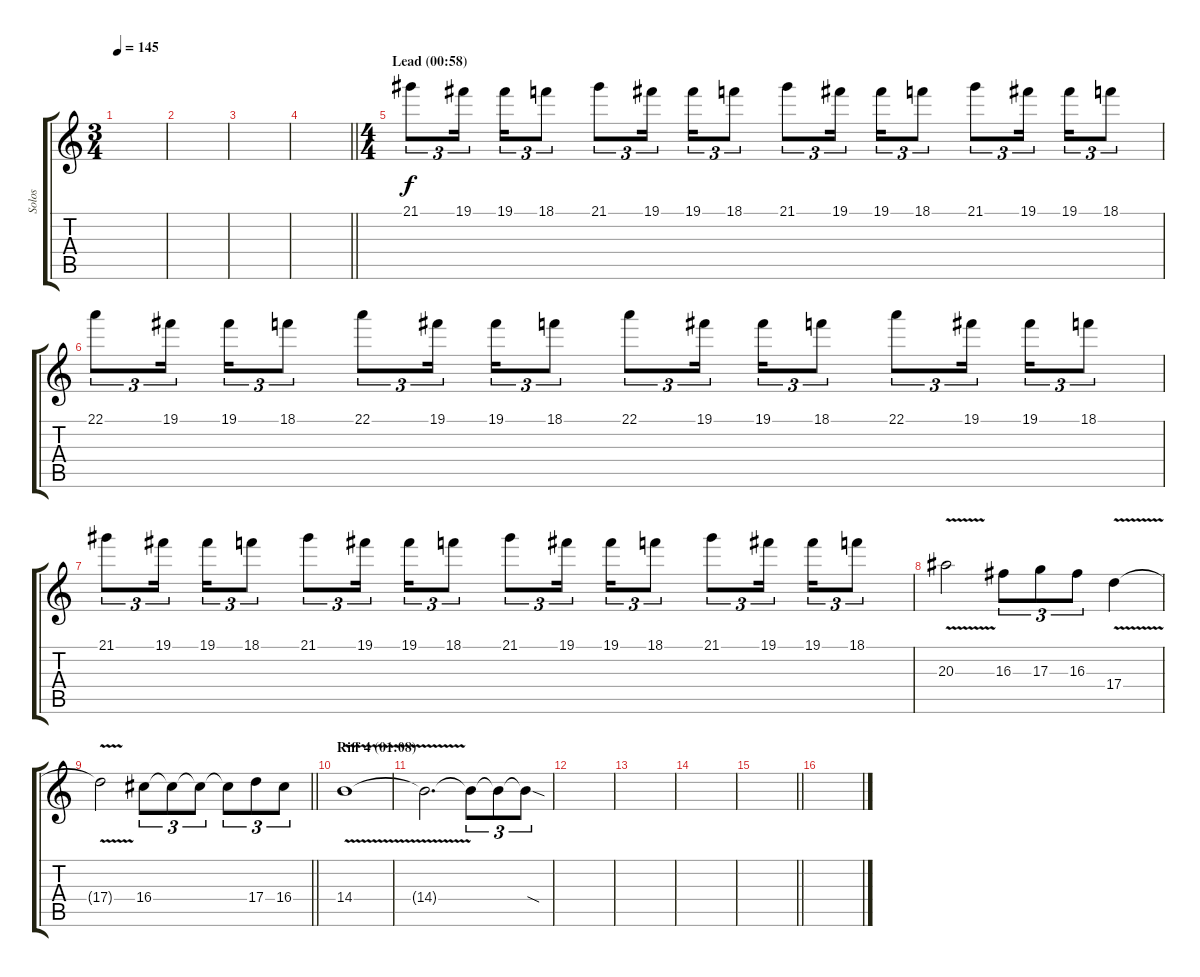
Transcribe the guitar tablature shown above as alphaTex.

\track ("Solos" "Solos") {instrument overdrivenguitar}
\staff {score tabs}
\tuning (B3 Gb3 D3 A2 E2 B1) {hide}
\ts (3 4)
\tempo 145
\clef g2
\ks c
|
|
|
\barLineRight lightlight
|
\ts (4 4)
\section ("" "Lead (00:58)")
21.1.8{tu (3 2)} 19.1.16{tu (3 2) beam splitsecondary} 19.1.16{tu (3 2)} 18.1.8{tu (3 2)} 21.1.8{tu (3 2)} 19.1.16{tu (3 2) beam splitsecondary} 19.1.16{tu (3 2)} 18.1.8{tu (3 2)} 21.1.8{tu (3 2)} 19.1.16{tu (3 2) beam splitsecondary} 19.1.16{tu (3 2)} 18.1.8{tu (3 2)} 21.1.8{tu (3 2)} 19.1.16{tu (3 2) beam splitsecondary} 19.1.16{tu (3 2)} 18.1.8{tu (3 2)} |
22.1.8{tu (3 2)} 19.1.16{tu (3 2) beam splitsecondary} 19.1.16{tu (3 2)} 18.1.8{tu (3 2)} 22.1.8{tu (3 2)} 19.1.16{tu (3 2) beam splitsecondary} 19.1.16{tu (3 2)} 18.1.8{tu (3 2)} 22.1.8{tu (3 2)} 19.1.16{tu (3 2) beam splitsecondary} 19.1.16{tu (3 2)} 18.1.8{tu (3 2)} 22.1.8{tu (3 2)} 19.1.16{tu (3 2) beam splitsecondary} 19.1.16{tu (3 2)} 18.1.8{tu (3 2)} |
21.1.8{tu (3 2)} 19.1.16{tu (3 2) beam splitsecondary} 19.1.16{tu (3 2)} 18.1.8{tu (3 2)} 21.1.8{tu (3 2)} 19.1.16{tu (3 2) beam splitsecondary} 19.1.16{tu (3 2)} 18.1.8{tu (3 2)} 21.1.8{tu (3 2)} 19.1.16{tu (3 2) beam splitsecondary} 19.1.16{tu (3 2)} 18.1.8{tu (3 2)} 21.1.8{tu (3 2)} 19.1.16{tu (3 2) beam splitsecondary} 19.1.16{tu (3 2)} 18.1.8{tu (3 2)} |
20.3{v}.2 16.3.8{tu (3 2)} 17.3.8{tu (3 2)} 16.3.8{tu (3 2)} 17.4{v}.4 |
\barLineRight lightlight
17.4{v t}.2 16.4.8{tu (3 2)} 16.4{t}.8{tu (3 2)} 16.4{t}.8{tu (3 2)} 16.4{t}.8{tu (3 2)} 17.4.8{tu (3 2)} 16.4.8{tu (3 2)} |
\section ("" "Riff 4 (01:08)")
14.4{v}.1{volume 8} |
14.4{t}.2{d} 14.4{t}.8{tu (3 2)} 14.4{t}.8{tu (3 2)} 14.4{sod t}.8{tu (3 2)} |
|
|
|
\barLineRight lightlight
|
\section ("" "")
